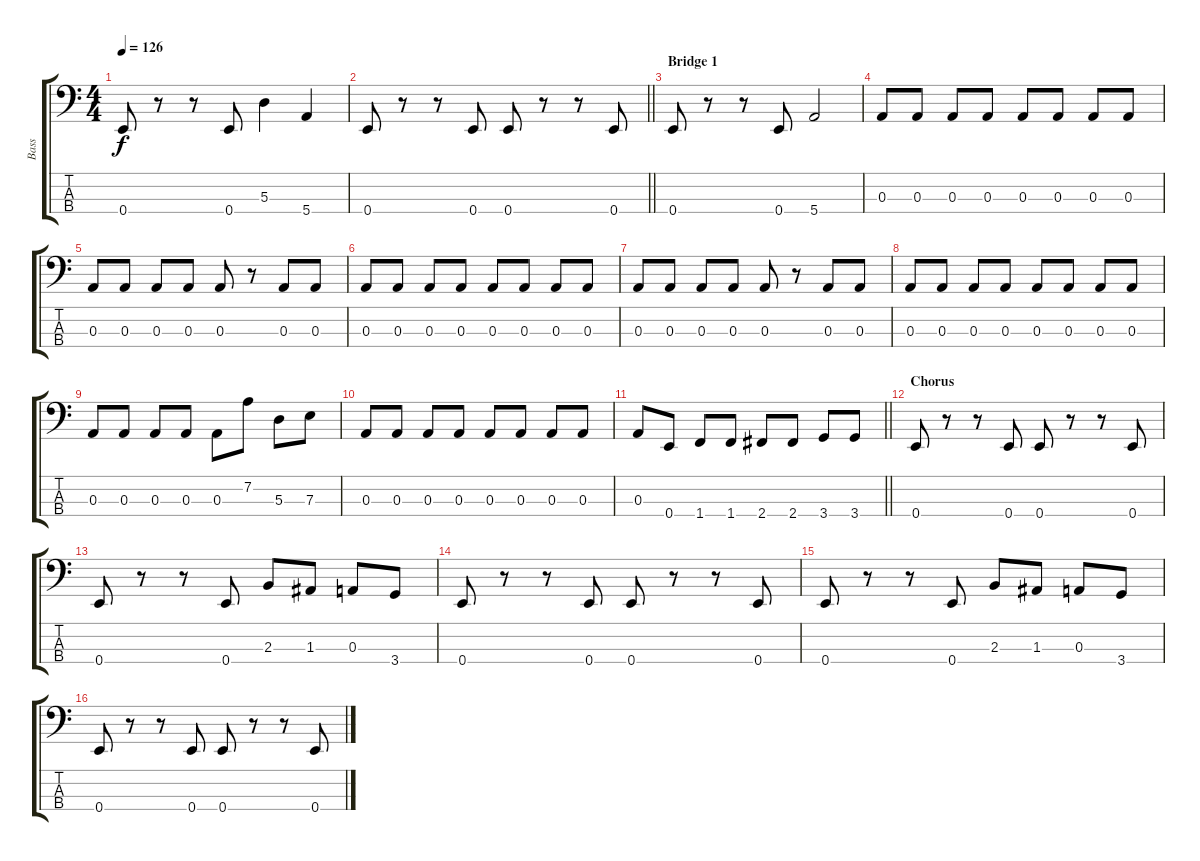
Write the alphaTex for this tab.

\track ("Bass" "Bass") {instrument electricbassfinger}
\staff {score tabs}
\tuning (G2 D2 A1 E1) {hide}
\ts (4 4)
\tempo 126
\clef f4
\ks c
0.4.8{dy f} r.8 r.8 0.4.8 5.3.4 5.4.4 |
\barLineRight lightlight
0.4.8 r.8 r.8 0.4.8 0.4.8 r.8 r.8 0.4.8 |
\section ("" "Bridge 1")
0.4.8 r.8 r.8 0.4.8 5.4.2 |
0.3.8 0.3.8 0.3.8 0.3.8 0.3.8 0.3.8 0.3.8 0.3.8 |
0.3.8 0.3.8 0.3.8 0.3.8 0.3.8 r.8 0.3.8 0.3.8 |
0.3.8 0.3.8 0.3.8 0.3.8 0.3.8 0.3.8 0.3.8 0.3.8 |
0.3.8 0.3.8 0.3.8 0.3.8 0.3.8 r.8 0.3.8 0.3.8 |
0.3.8 0.3.8 0.3.8 0.3.8 0.3.8 0.3.8 0.3.8 0.3.8 |
0.3.8 0.3.8 0.3.8 0.3.8 0.3.8 7.2.8 5.3.8 7.3.8 |
0.3.8 0.3.8 0.3.8 0.3.8 0.3.8 0.3.8 0.3.8 0.3.8 |
\barLineRight lightlight
0.3.8 0.4.8 1.4.8 1.4.8 2.4.8 2.4.8 3.4.8 3.4.8 |
\section ("" "Chorus")
0.4.8 r.8 r.8 0.4.8 0.4.8 r.8 r.8 0.4.8 |
0.4.8 r.8 r.8 0.4.8 2.3.8 1.3.8 0.3.8 3.4.8 |
0.4.8 r.8 r.8 0.4.8 0.4.8 r.8 r.8 0.4.8 |
0.4.8 r.8 r.8 0.4.8 2.3.8 1.3.8 0.3.8 3.4.8 |
0.4.8 r.8 r.8 0.4.8 0.4.8 r.8 r.8 0.4.8
